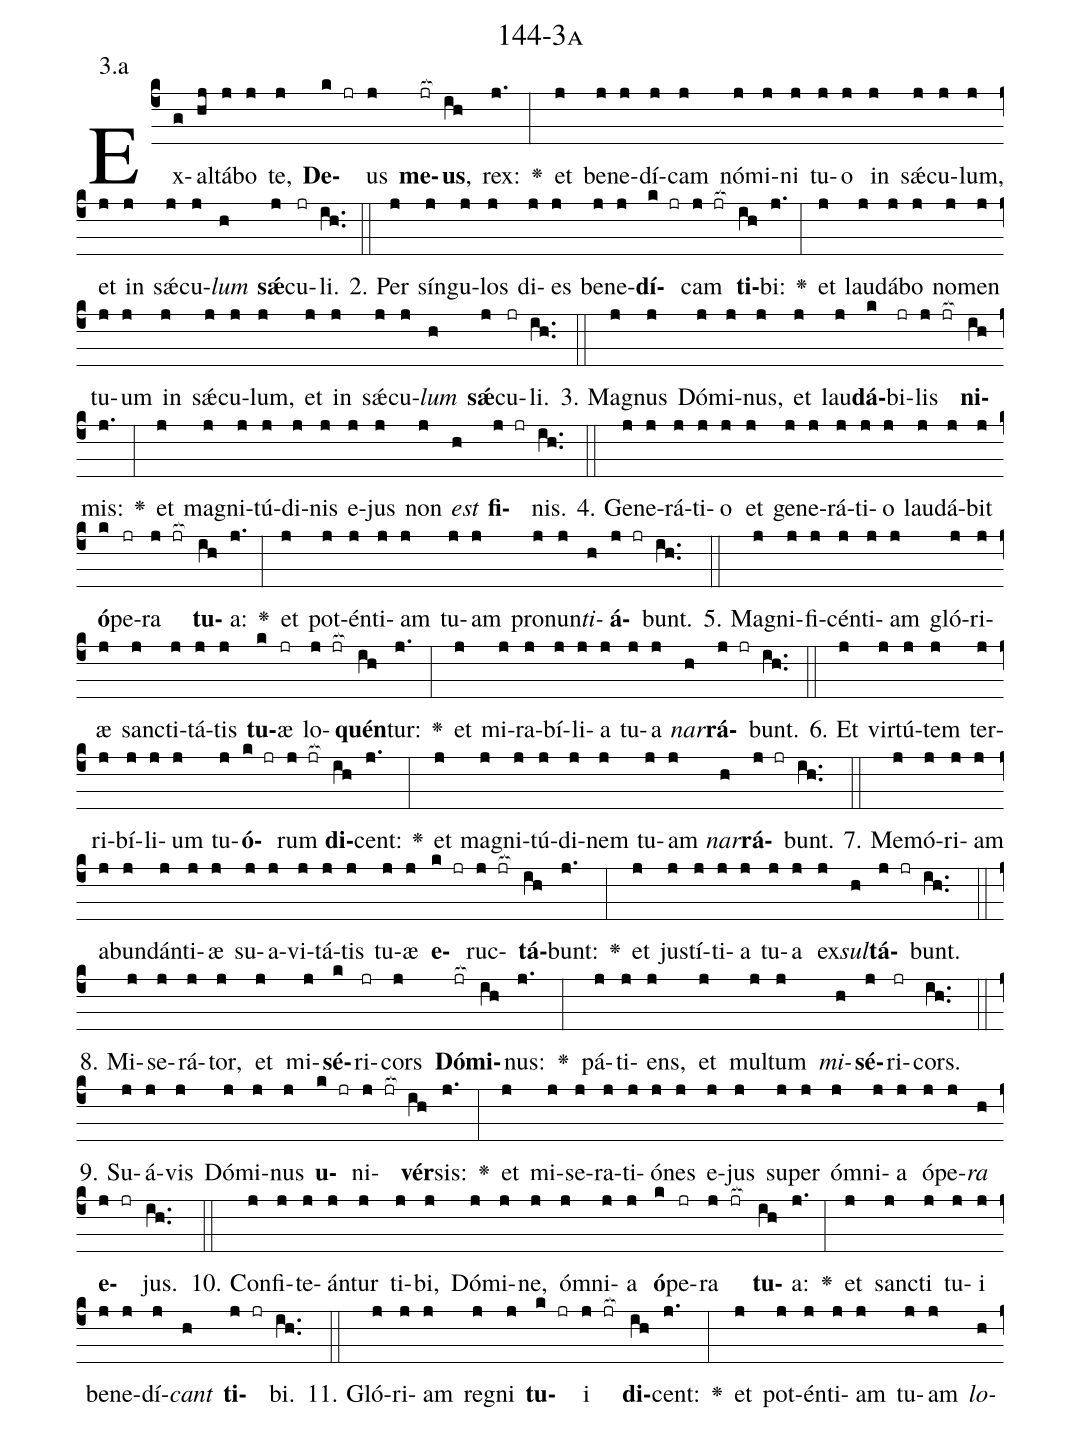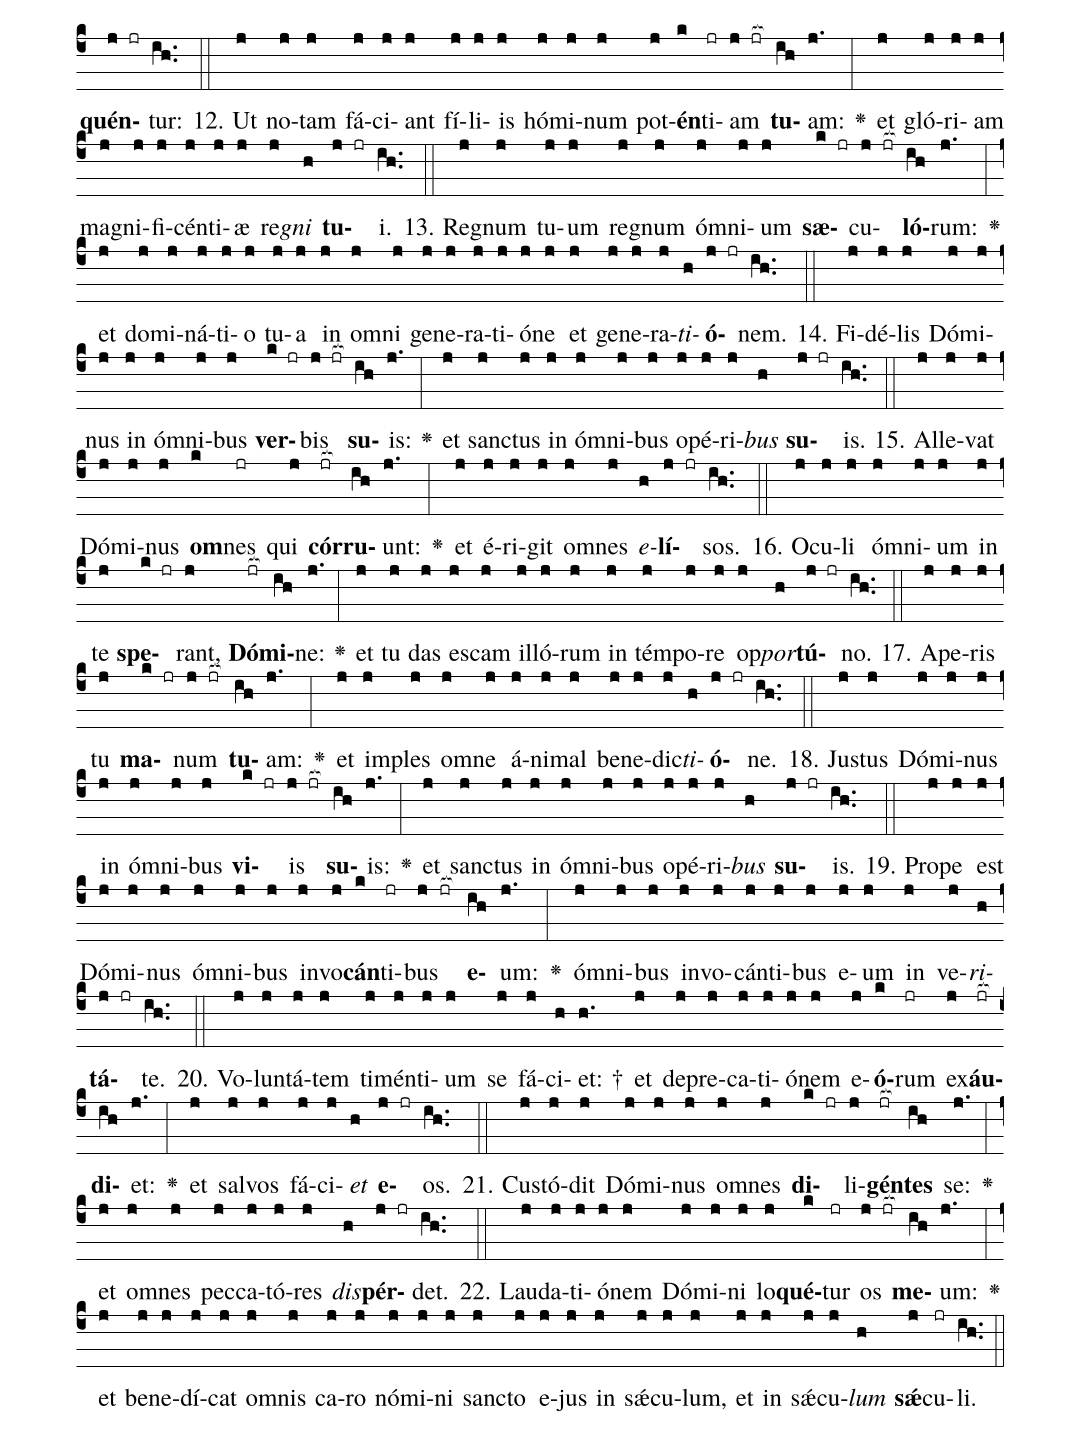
name: 144-3a;
annotation: 3.a;
%%
(c4)Ex(g)al(hj)tá(j)bo(j) te,(j) <b>De</b>(k jr)us(j) <b>me</b>(jr[ocb:1{])<b>us</b>,(ih[ocb:0}]) rex:(j.) <v>\greheightstar</v>(:) et(j) be(j)ne(j)dí(j)cam(j) nó(j)mi(j)ni(j) tu(j)o(j) in(j) sǽ(j)cu(j)lum,(j) et(j) in(j) sǽ(j)cu(j)<i>lum</i>(h) <b>sǽ</b>(j)cu(jr)li.(ih..) (::)
2. Per(j) sín(j)gu(j)los(j) di(j)es(j) be(j)ne(j)<b>dí</b>(k jr)cam(j jr[ocb:1{]) <b>ti</b>(ih[ocb:0}])bi:(j.) <v>\greheightstar</v>(:) et(j) lau(j)dá(j)bo(j) no(j)men(j) tu(j)um(j) in(j) sǽ(j)cu(j)lum,(j) et(j) in(j) sǽ(j)cu(j)<i>lum</i>(h) <b>sǽ</b>(j)cu(jr)li.(ih..) (::)
3. Ma(j)gnus(j) Dó(j)mi(j)nus,(j) et(j) lau(j)<b>dá</b>(k)bi(jr)lis(j jr[ocb:1{]) <b>ni</b>(ih[ocb:0}])mis:(j.) <v>\greheightstar</v>(:) et(j) ma(j)gni(j)tú(j)di(j)nis(j) e(j)jus(j) non(j) <i>est</i>(h) <b>fi</b>(j jr)nis.(ih..) (::)
4. Ge(j)ne(j)rá(j)ti(j)o(j) et(j) ge(j)ne(j)rá(j)ti(j)o(j) lau(j)dá(j)bit(j) <b>ó</b>(k)pe(jr)ra(j jr[ocb:1{]) <b>tu</b>(ih[ocb:0}])a:(j.) <v>\greheightstar</v>(:) et(j) pot(j)én(j)ti(j)am(j) tu(j)am(j) pro(j)nun(j)<i>ti</i>(h)<b>á</b>(j jr)bunt.(ih..) (::)
5. Ma(j)gni(j)fi(j)cén(j)ti(j)am(j) gló(j)ri(j)æ(j) sanc(j)ti(j)tá(j)tis(j) <b>tu</b>(k)æ(jr) lo(j jr[ocb:1{])<b>quén</b>(ih[ocb:0}])tur:(j.) <v>\greheightstar</v>(:) et(j) mi(j)ra(j)bí(j)li(j)a(j) tu(j)a(j) <i>nar</i>(h)<b>rá</b>(j jr)bunt.(ih..) (::)
6. Et(j) vir(j)tú(j)tem(j) ter(j)ri(j)bí(j)li(j)um(j) tu(j)<b>ó</b>(k jr)rum(j jr[ocb:1{]) <b>di</b>(ih[ocb:0}])cent:(j.) <v>\greheightstar</v>(:) et(j) ma(j)gni(j)tú(j)di(j)nem(j) tu(j)am(j) <i>nar</i>(h)<b>rá</b>(j jr)bunt.(ih..) (::)
7. Me(j)mó(j)ri(j)am(j) ab(j)un(j)dán(j)ti(j)æ(j) su(j)a(j)vi(j)tá(j)tis(j) tu(j)æ(j) <b>e</b>(k jr)ruc(j jr[ocb:1{])<b>tá</b>(ih[ocb:0}])bunt:(j.) <v>\greheightstar</v>(:) et(j) jus(j)tí(j)ti(j)a(j) tu(j)a(j) ex(j)<i>sul</i>(h)<b>tá</b>(j jr)bunt.(ih..) (::)
8. Mi(j)se(j)rá(j)tor,(j) et(j) mi(j)<b>sé</b>(k)ri(jr)cors(j) <b>Dó</b>(jr[ocb:1{])<b>mi</b>(ih[ocb:0}])nus:(j.) <v>\greheightstar</v>(:) pá(j)ti(j)ens,(j) et(j) mul(j)tum(j) <i>mi</i>(h)<b>sé</b>(j)ri(jr)cors.(ih..) (::)
9. Su(j)á(j)vis(j) Dó(j)mi(j)nus(j) <b>u</b>(k jr)ni(j jr[ocb:1{])<b>vér</b>(ih[ocb:0}])sis:(j.) <v>\greheightstar</v>(:) et(j) mi(j)se(j)ra(j)ti(j)ó(j)nes(j) e(j)jus(j) su(j)per(j) óm(j)ni(j)a(j) ó(j)pe(j)<i>ra</i>(h) <b>e</b>(j jr)jus.(ih..) (::)
10. Con(j)fi(j)te(j)án(j)tur(j) ti(j)bi,(j) Dó(j)mi(j)ne,(j) óm(j)ni(j)a(j) <b>ó</b>(k)pe(jr)ra(j jr[ocb:1{]) <b>tu</b>(ih[ocb:0}])a:(j.) <v>\greheightstar</v>(:) et(j) sanc(j)ti(j) tu(j)i(j) be(j)ne(j)dí(j)<i>cant</i>(h) <b>ti</b>(j jr)bi.(ih..) (::)
11. Gló(j)ri(j)am(j) re(j)gni(j) <b>tu</b>(k jr)i(j jr[ocb:1{]) <b>di</b>(ih[ocb:0}])cent:(j.) <v>\greheightstar</v>(:) et(j) pot(j)én(j)ti(j)am(j) tu(j)am(j) <i>lo</i>(h)<b>quén</b>(j jr)tur:(ih..) (::)
12. Ut(j) no(j)tam(j) fá(j)ci(j)ant(j) fí(j)li(j)is(j) hó(j)mi(j)num(j) pot(j)<b>én</b>(k)ti(jr)am(j jr[ocb:1{]) <b>tu</b>(ih[ocb:0}])am:(j.) <v>\greheightstar</v>(:) et(j) gló(j)ri(j)am(j) ma(j)gni(j)fi(j)cén(j)ti(j)æ(j) re(j)<i>gni</i>(h) <b>tu</b>(j jr)i.(ih..) (::)
13. Re(j)gnum(j) tu(j)um(j) re(j)gnum(j) óm(j)ni(j)um(j) <b>sæ</b>(k jr)cu(j jr[ocb:1{])<b>ló</b>(ih[ocb:0}])rum:(j.) <v>\greheightstar</v>(:) et(j) do(j)mi(j)ná(j)ti(j)o(j) tu(j)a(j) in(j) om(j)ni(j) ge(j)ne(j)ra(j)ti(j)ó(j)ne(j) et(j) ge(j)ne(j)ra(j)<i>ti</i>(h)<b>ó</b>(j jr)nem.(ih..) (::)
14. Fi(j)dé(j)lis(j) Dó(j)mi(j)nus(j) in(j) óm(j)ni(j)bus(j) <b>ver</b>(k jr)bis(j jr[ocb:1{]) <b>su</b>(ih[ocb:0}])is:(j.) <v>\greheightstar</v>(:) et(j) sanc(j)tus(j) in(j) óm(j)ni(j)bus(j) o(j)pé(j)ri(j)<i>bus</i>(h) <b>su</b>(j jr)is.(ih..) (::)
15. Al(j)le(j)vat(j) Dó(j)mi(j)nus(j) <b>om</b>(k)nes(jr) qui(j) <b>cór</b>(jr[ocb:1{])<b>ru</b>(ih[ocb:0}])unt:(j.) <v>\greheightstar</v>(:) et(j) é(j)ri(j)git(j) om(j)nes(j) <i>e</i>(h)<b>lí</b>(j jr)sos.(ih..) (::)
16. O(j)cu(j)li(j) óm(j)ni(j)um(j) in(j) te(j) <b>spe</b>(k jr)rant,(j) <b>Dó</b>(jr[ocb:1{])<b>mi</b>(ih[ocb:0}])ne:(j.) <v>\greheightstar</v>(:) et(j) tu(j) das(j) es(j)cam(j) il(j)ló(j)rum(j) in(j) tém(j)po(j)re(j) op(j)<i>por</i>(h)<b>tú</b>(j jr)no.(ih..) (::)
17. A(j)pe(j)ris(j) tu(j) <b>ma</b>(k jr)num(j jr[ocb:1{]) <b>tu</b>(ih[ocb:0}])am:(j.) <v>\greheightstar</v>(:) et(j) im(j)ples(j) om(j)ne(j) á(j)ni(j)mal(j) be(j)ne(j)dic(j)<i>ti</i>(h)<b>ó</b>(j jr)ne.(ih..) (::)
18. Jus(j)tus(j) Dó(j)mi(j)nus(j) in(j) óm(j)ni(j)bus(j) <b>vi</b>(k jr)is(j jr[ocb:1{]) <b>su</b>(ih[ocb:0}])is:(j.) <v>\greheightstar</v>(:) et(j) sanc(j)tus(j) in(j) óm(j)ni(j)bus(j) o(j)pé(j)ri(j)<i>bus</i>(h) <b>su</b>(j jr)is.(ih..) (::)
19. Pro(j)pe(j) est(j) Dó(j)mi(j)nus(j) óm(j)ni(j)bus(j) in(j)vo(j)<b>cán</b>(k)ti(jr)bus(j jr[ocb:1{]) <b>e</b>(ih[ocb:0}])um:(j.) <v>\greheightstar</v>(:) óm(j)ni(j)bus(j) in(j)vo(j)cán(j)ti(j)bus(j) e(j)um(j) in(j) ve(j)<i>ri</i>(h)<b>tá</b>(j jr)te.(ih..) (::)
20. Vo(j)lun(j)tá(j)tem(j) ti(j)mén(j)ti(j)um(j) se(j) fá(j)ci(h)et: †(h.) et(j) de(j)pre(j)ca(j)ti(j)ó(j)nem(j) e(j)<b>ó</b>(k)rum(jr) ex(j)<b>áu</b>(jr[ocb:1{])<b>di</b>(ih[ocb:0}])et:(j.) <v>\greheightstar</v>(:) et(j) sal(j)vos(j) fá(j)ci(j)<i>et</i>(h) <b>e</b>(j jr)os.(ih..) (::)
21. Cus(j)tó(j)dit(j) Dó(j)mi(j)nus(j) om(j)nes(j) <b>di</b>(k jr)li(j)<b>gén</b>(jr[ocb:1{])<b>tes</b>(ih[ocb:0}]) se:(j.) <v>\greheightstar</v>(:) et(j) om(j)nes(j) pec(j)ca(j)tó(j)res(j) <i>dis</i>(h)<b>pér</b>(j jr)det.(ih..) (::)
22. Lau(j)da(j)ti(j)ó(j)nem(j) Dó(j)mi(j)ni(j) lo(j)<b>qué</b>(k)tur(jr) os(j jr[ocb:1{]) <b>me</b>(ih[ocb:0}])um:(j.) <v>\greheightstar</v>(:) et(j) be(j)ne(j)dí(j)cat(j) om(j)nis(j) ca(j)ro(j) nó(j)mi(j)ni(j) sanc(j)to(j) e(j)jus(j) in(j) sǽ(j)cu(j)lum,(j) et(j) in(j) sǽ(j)cu(j)<i>lum</i>(h) <b>sǽ</b>(j)cu(jr)li.(ih..) (::)
